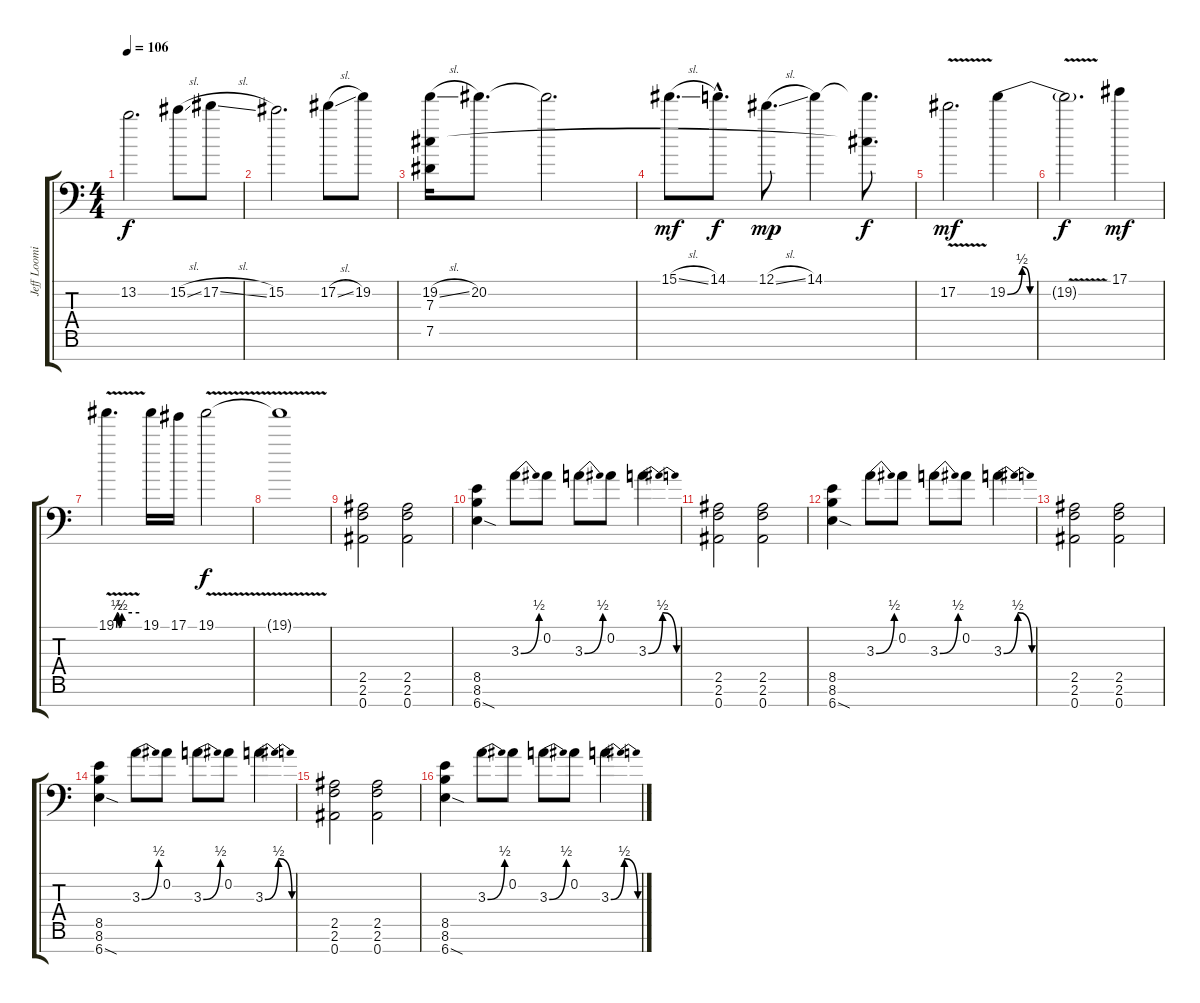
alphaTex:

\track ("Jeff Loomis" "Jeff Loomi") {instrument distortionguitar}
\staff {score tabs}
\tuning (Eb4 Bb3 Gb3 Db3 Ab2 Eb2 Bb1) {hide}
\ts (4 4)
\tempo 106
\clef f4
\ks c
13.2.2{d dy f} 15.2{sl}.8 17.2{sl}.8 |
15.2.2{d} 17.2{sl}.8 19.2.8 |
(19.2{sl} 7.3{t} 7.5).16 20.2.8{d} 20.2{t}.2{d} |
15.1{sl}.8{d dy mf} 14.1{hac}.8{d dy f} 12.1{sl}.8{d dy mp} 14.1.4 (14.1{t} 7.3{t}).8{d dy f} |
17.2{v}.2{d dy mf} 19.2{be (custom 0 0 15 2 23 0 30 0 45 0 60 0)}.4 |
19.2{v t}.2{d dy f} 17.1.4{dy mf} |
19.1{be (custom 0 0 2 2 8 0 15 2 60 2) v}.4{d} 19.1.16 17.1.16 19.1{v}.2{dy f} |
19.1{v t}.1 |
(2.5 2.6 0.7).2 (2.5 2.6 0.7).2 |
(8.5 8.6 6.7{sod}).4 3.3{be (bend 0 0 60 2)}.8 0.2.8 3.3{be (bend 0 0 60 2)}.8 0.2.8 3.3{be (bendrelease 0 0 30 2 30 2 60 0)}.4 |
(2.5 2.6 0.7).2 (2.5 2.6 0.7).2 |
(8.5 8.6 6.7{sod}).4 3.3{be (bend 0 0 60 2)}.8 0.2.8 3.3{be (bend 0 0 60 2)}.8 0.2.8 3.3{be (bendrelease 0 0 30 2 30 2 60 0)}.4 |
(2.5 2.6 0.7).2 (2.5 2.6 0.7).2 |
(8.5 8.6 6.7{sod}).4 3.3{be (bend 0 0 60 2)}.8 0.2.8 3.3{be (bend 0 0 60 2)}.8 0.2.8 3.3{be (bendrelease 0 0 30 2 30 2 60 0)}.4 |
(2.5 2.6 0.7).2 (2.5 2.6 0.7).2 |
(8.5 8.6 6.7{sod}).4 3.3{be (bend 0 0 60 2)}.8 0.2.8 3.3{be (bend 0 0 60 2)}.8 0.2.8 3.3{be (bendrelease 0 0 30 2 30 2 60 0)}.4
